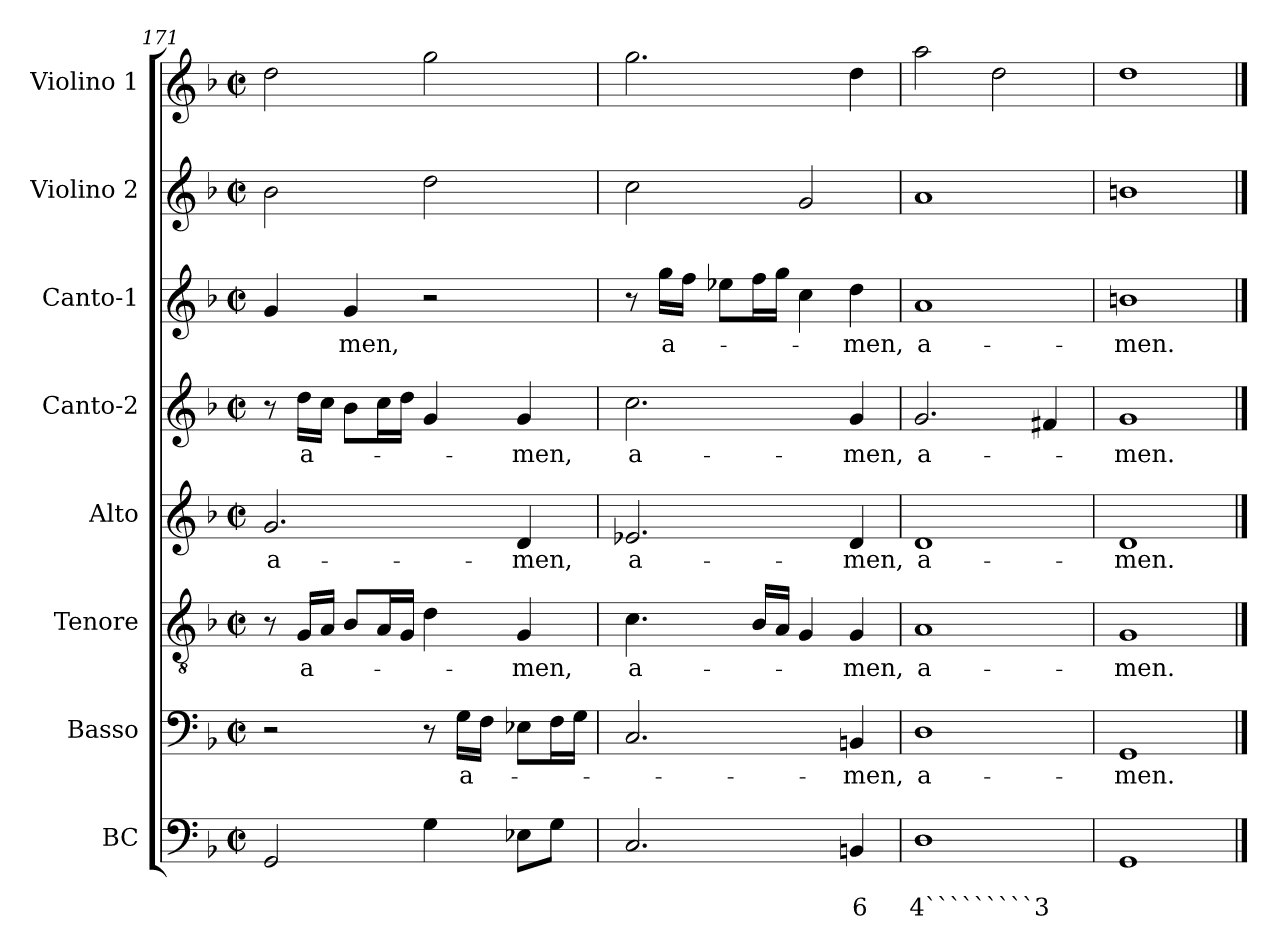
**kern	**text	**text	**kern	**text	**kern	**text	**kern	**text	**kern	**text	**kern	**text	**kern	**kern
*part8	*part8	*part8	*part7	*part7	*part6	*part6	*part5	*part5	*part4	*part4	*part3	*part3	*part2	*part1
*staff8	*staff8	*staff8	*staff7	*staff7	*staff6	*staff6	*staff5	*staff5	*staff4	*staff4	*staff3	*staff3	*staff2	*staff1
*I"BC	*	*	*I"Basso	*	*I"Tenore	*	*I"Alto	*	*I"Canto-2	*	*I"Canto-1	*	*I"Violino 2	*I"Violino 1
*I'Bc	*	*	*I'B	*	*I'T	*	*I'A	*	*I'C2	*	*I'C1	*	*I'V2	*I'V1
*clefF4	*	*	*clefF4	*	*clefGv2	*	*clefG2	*	*clefG2	*	*clefG2	*	*clefG2	*clefG2
*k[b-]	*	*	*k[b-]	*	*k[b-]	*	*k[b-]	*	*k[b-]	*	*k[b-]	*	*k[b-]	*k[b-]
*F:	*	*	*F:	*	*F:	*	*F:	*	*F:	*	*F:	*	*F:	*F:
*M2/2	*	*	*M2/2	*	*M2/2	*	*M2/2	*	*M2/2	*	*M2/2	*	*M2/2	*M2/2
*met(c|)	*	*	*met(c|)	*	*met(c|)	*	*met(c|)	*	*met(c|)	*	*met(c|)	*	*met(c|)	*met(c|)
=171	=171	=171	=171	=171	=171	=171	=171	=171	=171	=171	=171	=171	=171	=171
!	!	!	!	!	!	!	!	!LO:LY:b	!	!	!	!	!	!
2GG/	.	.	2r	.	8r	.	2.g/	a-	8r	.	4g/	.	2b-!\	2dd\
!	!	!	!	!	!	!LO:LY:b	!	!	!	!LO:LY:b	!	!	!	!
.	.	.	.	.	16G/LL	a-	.	.	16dd\LL	a-	.	.	.	.
.	.	.	.	.	16A/JJ	.	.	.	16cc\JJ	.	.	.	.	.
!	!	!	!	!	!	!	!	!	!	!	!	!LO:LY:b	!	!
.	.	.	.	.	8B-/L	.	.	.	8b-\L	.	4g/	-men,	.	.
.	.	.	.	.	16A/L	.	.	.	16cc\L	.	.	.	.	.
.	.	.	.	.	16G/JJ	.	.	.	16dd\JJ	.	.	.	.	.
4G\	.	.	8r	.	4d\	.	.	.	4g/	.	2r	.	2dd!\	2gg\
!	!	!	!	!LO:LY:b	!	!	!	!	!	!	!	!	!	!
.	.	.	16G\LL	a-	.	.	.	.	.	.	.	.	.	.
.	.	.	16F\JJ	.	.	.	.	.	.	.	.	.	.	.
!	!	!	!	!	!	!LO:LY:b	!	!LO:LY:b	!	!LO:LY:b	!	!	!	!
8E-X\L	.	.	8E-X\L	.	4G/	-men,	4d/	-men,	4g/	-men,	.	.	.	.
8G\J	.	.	16F\L	.	.	.	.	.	.	.	.	.	.	.
.	.	.	16G\JJ	.	.	.	.	.	.	.	.	.	.	.
=172	=172	=172	=172	=172	=172	=172	=172	=172	=172	=172	=172	=172	=172	=172
!	!	!	!	!	!	!LO:LY:b	!	!LO:LY:b	!	!LO:LY:b	!	!	!	!
2.C/	.	.	2.C/	.	4.c\	a-	2.e-X/	a-	2.cc\	a-	8r	.	2cc!\	2.gg\
!	!	!	!	!	!	!	!	!	!	!	!	!LO:LY:b	!	!
.	.	.	.	.	.	.	.	.	.	.	16gg\LL	a-	.	.
.	.	.	.	.	.	.	.	.	.	.	16ff\JJ	.	.	.
.	.	.	.	.	.	.	.	.	.	.	8ee-X\L	.	.	.
.	.	.	.	.	16B-/LL	.	.	.	.	.	16ff\L	.	.	.
.	.	.	.	.	16A/JJ	.	.	.	.	.	16gg\JJ	.	.	.
.	.	.	.	.	4G/	.	.	.	.	.	4cc\	.	2g!/	.
!	!	!LO:LY:b	!	!LO:LY:b	!	!LO:LY:b	!	!LO:LY:b	!	!LO:LY:b	!	!LO:LY:b	!	!
4BBn/	.	6	4BBn/	-men,	4G/	-men,	4d/	-men,	4g/	-men,	4dd\	-men,	.	4dd\
=173	=173	=173	=173	=173	=173	=173	=173	=173	=173	=173	=173	=173	=173	=173
!	!	!LO:LY:b	!	!LO:LY:b	!	!LO:LY:b	!	!LO:LY:b	!	!LO:LY:b	!	!LO:LY:b	!	!
1D	.	4`````````3	1D	a-	1A	a-	1d	a-	2.g/	a-	1a	a-	1a!	2aa\
.	.	.	.	.	.	.	.	.	.	.	.	.	.	2dd\
.	.	.	.	.	.	.	.	.	4f#X/	.	.	.	.	.
=174	=174	=174	=174	=174	=174	=174	=174	=174	=174	=174	=174	=174	=174	=174
!	!	!	!	!LO:LY:b	!	!LO:LY:b	!	!LO:LY:b	!	!LO:LY:b	!	!LO:LY:b	!	!
1GG	.	.	1GG	-men.	1G	-men.	1d	-men.	1g	-men.	1bn	-men.	1bn!	1dd
==	==	==	==	==	==	==	==	==	==	==	==	==	==	==
*-	*-	*-	*-	*-	*-	*-	*-	*-	*-	*-	*-	*-	*-	*-
